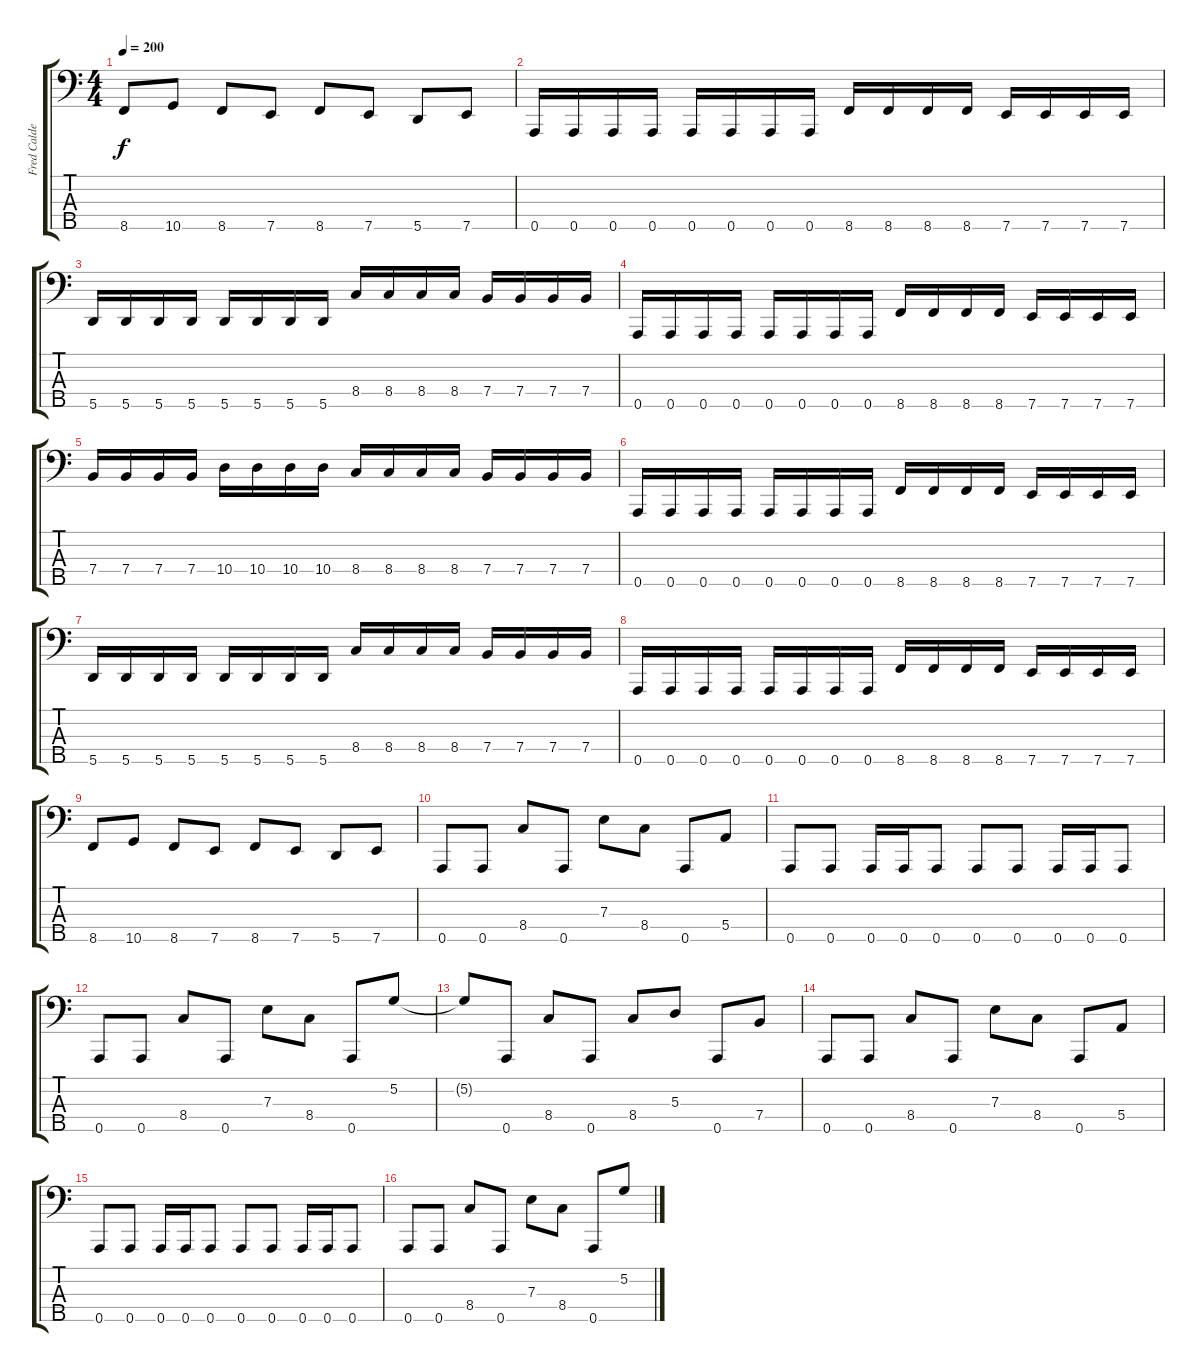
\track ("Fred Calderon" "Fred Calde") {instrument electricbasspick}
\staff {score tabs}
\tuning (G2 D2 A1 E1 A0) {hide}
\ts (4 4)
\tempo 200
\clef f4
\ks c
8.5.8{dy f} 10.5.8 8.5.8 7.5.8 8.5.8 7.5.8 5.5.8 7.5.8 |
0.5.16 0.5.16 0.5.16 0.5.16 0.5.16 0.5.16 0.5.16 0.5.16 8.5.16 8.5.16 8.5.16 8.5.16 7.5.16 7.5.16 7.5.16 7.5.16 |
5.5.16 5.5.16 5.5.16 5.5.16 5.5.16 5.5.16 5.5.16 5.5.16 8.4.16 8.4.16 8.4.16 8.4.16 7.4.16 7.4.16 7.4.16 7.4.16 |
0.5.16 0.5.16 0.5.16 0.5.16 0.5.16 0.5.16 0.5.16 0.5.16 8.5.16 8.5.16 8.5.16 8.5.16 7.5.16 7.5.16 7.5.16 7.5.16 |
7.4.16 7.4.16 7.4.16 7.4.16 10.4.16 10.4.16 10.4.16 10.4.16 8.4.16 8.4.16 8.4.16 8.4.16 7.4.16 7.4.16 7.4.16 7.4.16 |
0.5.16 0.5.16 0.5.16 0.5.16 0.5.16 0.5.16 0.5.16 0.5.16 8.5.16 8.5.16 8.5.16 8.5.16 7.5.16 7.5.16 7.5.16 7.5.16 |
5.5.16 5.5.16 5.5.16 5.5.16 5.5.16 5.5.16 5.5.16 5.5.16 8.4.16 8.4.16 8.4.16 8.4.16 7.4.16 7.4.16 7.4.16 7.4.16 |
0.5.16 0.5.16 0.5.16 0.5.16 0.5.16 0.5.16 0.5.16 0.5.16 8.5.16 8.5.16 8.5.16 8.5.16 7.5.16 7.5.16 7.5.16 7.5.16 |
8.5.8 10.5.8 8.5.8 7.5.8 8.5.8 7.5.8 5.5.8 7.5.8 |
0.5.8 0.5.8 8.4.8 0.5.8 7.3.8 8.4.8 0.5.8 5.4.8 |
0.5.8 0.5.8 0.5.16 0.5.16 0.5.8 0.5.8 0.5.8 0.5.16 0.5.16 0.5.8 |
0.5.8 0.5.8 8.4.8 0.5.8 7.3.8 8.4.8 0.5.8 5.2.8 |
5.2{t}.8 0.5.8 8.4.8 0.5.8 8.4.8 5.3.8 0.5.8 7.4.8 |
0.5.8 0.5.8 8.4.8 0.5.8 7.3.8 8.4.8 0.5.8 5.4.8 |
0.5.8 0.5.8 0.5.16 0.5.16 0.5.8 0.5.8 0.5.8 0.5.16 0.5.16 0.5.8 |
0.5.8 0.5.8 8.4.8 0.5.8 7.3.8 8.4.8 0.5.8 5.2.8
